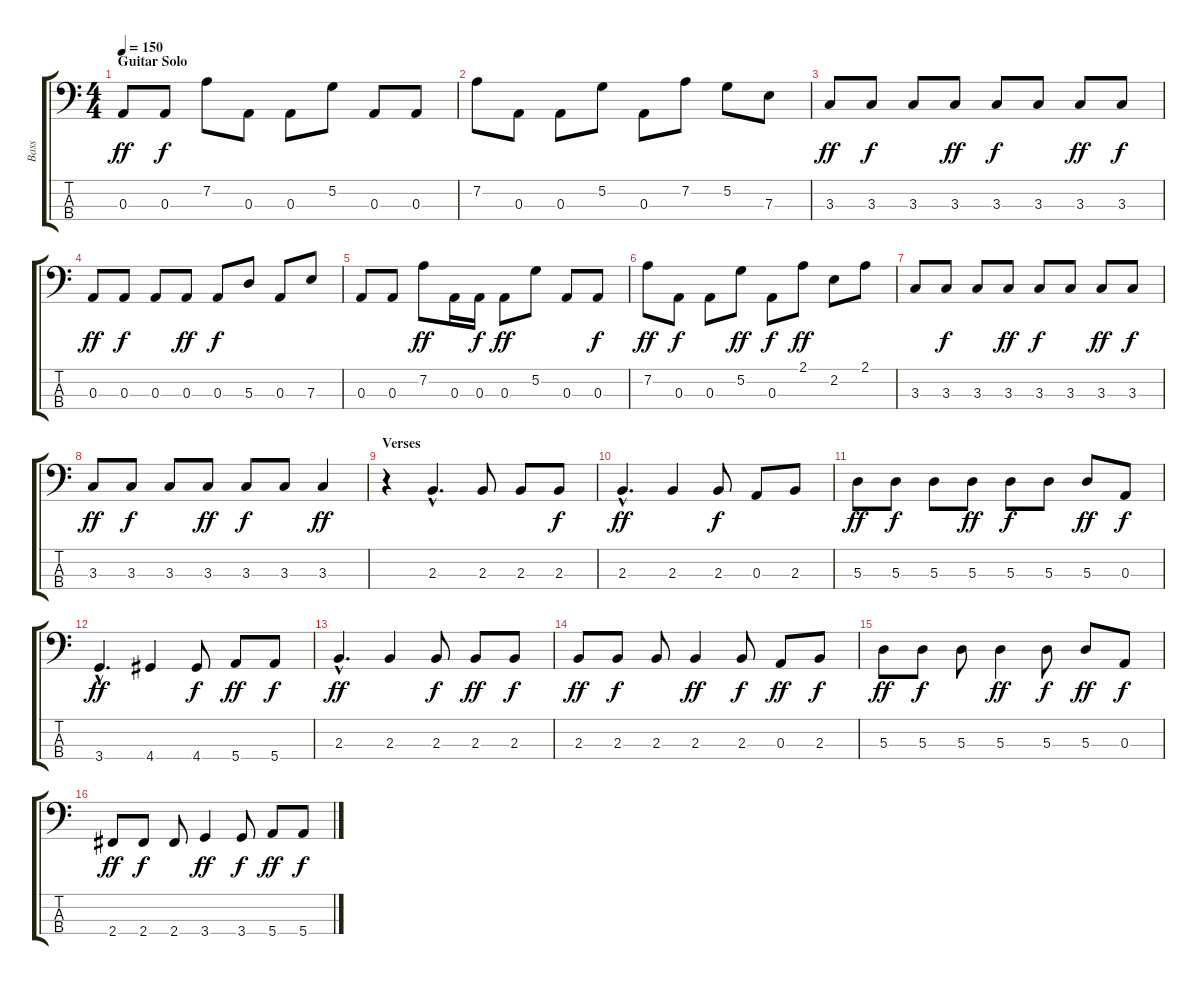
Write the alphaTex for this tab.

\track ("Bass" "Bass") {instrument electricbassfinger}
\staff {score tabs}
\tuning (G2 D2 A1 E1) {hide}
\ts (4 4)
\section ("" "Guitar Solo")
\tempo 150
\clef f4
\ks c
0.3.8{dy ff} 0.3.8{dy f} 7.2.8 0.3.8 0.3.8 5.2.8 0.3.8 0.3.8 |
7.2.8 0.3.8 0.3.8 5.2.8 0.3.8 7.2.8 5.2.8 7.3.8 |
3.3.8{dy ff} 3.3.8{dy f} 3.3.8 3.3.8{dy ff} 3.3.8{dy f} 3.3.8 3.3.8{dy ff} 3.3.8{dy f} |
0.3.8{dy ff} 0.3.8{dy f} 0.3.8 0.3.8{dy ff} 0.3.8{dy f} 5.3.8 0.3.8 7.3.8 |
0.3.8 0.3.8 7.2.8{dy ff} 0.3.16 0.3.16{dy f} 0.3.8{dy ff} 5.2.8 0.3.8 0.3.8{dy f} |
7.2.8{dy ff} 0.3.8{dy f} 0.3.8 5.2.8{dy ff} 0.3.8{dy f} 2.1.8{dy ff} 2.2.8 2.1.8 |
3.3.8 3.3.8{dy f} 3.3.8 3.3.8{dy ff} 3.3.8{dy f} 3.3.8 3.3.8{dy ff} 3.3.8{dy f} |
3.3.8{dy ff} 3.3.8{dy f} 3.3.8 3.3.8{dy ff} 3.3.8{dy f} 3.3.8 3.3.4{dy ff} |
\section ("" "Verses")
r.4 2.3{hac}.4{d} 2.3.8 2.3.8 2.3.8{dy f} |
2.3{hac}.4{d dy ff} 2.3.4 2.3.8{dy f} 0.3.8 2.3.8 |
5.3.8{dy ff} 5.3.8{dy f} 5.3.8 5.3.8{dy ff} 5.3.8{dy f} 5.3.8 5.3.8{dy ff} 0.3.8{dy f} |
3.4{hac}.4{d dy ff} 4.4.4 4.4.8{dy f} 5.4.8{dy ff} 5.4.8{dy f} |
2.3{hac}.4{d dy ff} 2.3.4 2.3.8{dy f} 2.3.8{dy ff} 2.3.8{dy f} |
2.3.8{dy ff} 2.3.8{dy f} 2.3.8 2.3.4{dy ff} 2.3.8{dy f} 0.3.8{dy ff} 2.3.8{dy f} |
5.3.8{dy ff} 5.3.8{dy f} 5.3.8 5.3.4{dy ff} 5.3.8{dy f} 5.3.8{dy ff} 0.3.8{dy f} |
2.4.8{dy ff} 2.4.8{dy f} 2.4.8 3.4.4{dy ff} 3.4.8{dy f} 5.4.8{dy ff} 5.4.8{dy f}
